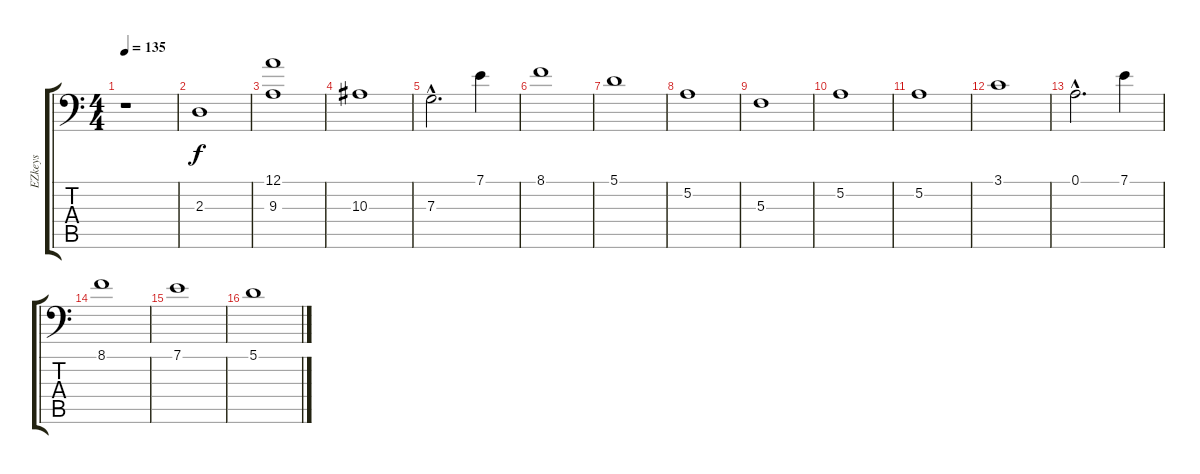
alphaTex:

\track ("EZkeys" "EZkeys") {instrument stringensemble2}
\staff {score tabs}
\tuning (A3 E3 C3 G2 D2 G1) {hide}
\ts (4 4)
\tempo 135
\clef f4
\ks c
r.1{dy f} |
2.3.1 |
(12.1 9.3).1 |
10.3.1 |
7.3{hac}.2{d} 7.1.4 |
8.1.1 |
5.1.1 |
5.2.1 |
5.3.1 |
5.2.1 |
5.2.1 |
3.1.1 |
0.1{hac}.2{d} 7.1.4 |
8.1.1 |
7.1.1 |
5.1.1
